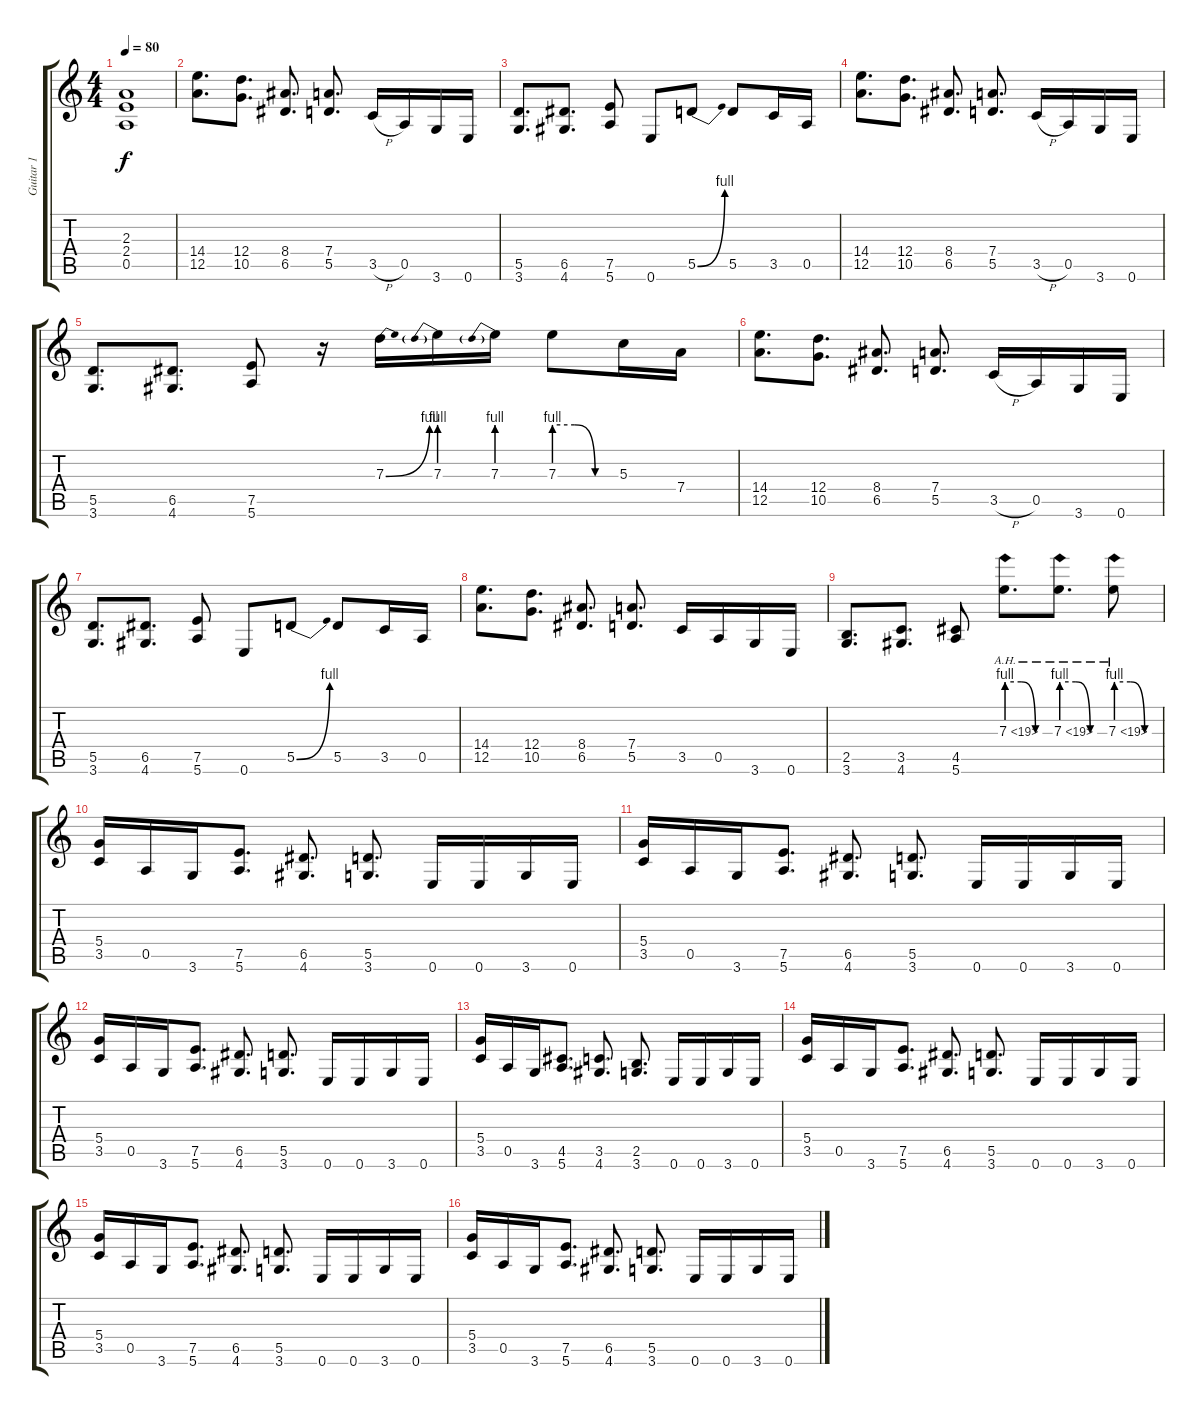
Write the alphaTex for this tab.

\track ("Guitar 1" "Guitar 1") {instrument overdrivenguitar}
\staff {score tabs}
\tuning (E4 B3 G3 D3 A2 E2) {hide}
\ts (4 4)
\tempo 80
\clef g2
\ks c
(2.3 2.4 0.5).1{dy f} |
(14.4 12.5).8{d} (12.4 10.5).8{d} (8.4 6.5).8{d} (7.4 5.5).8{d} 3.5{h}.16 0.5.16 3.6.16 0.6.16 |
(5.5 3.6).8{d} (6.5 4.6).8{d} (7.5 5.6).8 0.6.8 5.5{be (bend 0 0 60 4)}.8 5.5.8 3.5.16 0.5.16 |
(14.4 12.5).8{d} (12.4 10.5).8{d} (8.4 6.5).8{d} (7.4 5.5).8{d} 3.5{h}.16 0.5.16 3.6.16 0.6.16 |
(5.5 3.6).8{d} (6.5 4.6).8{d} (7.5 5.6).8 r.16 7.3{be (bend 0 0 60 4)}.16 7.3{be (prebend 0 4 60 4)}.16 7.3{be (prebend 0 4 60 4)}.16 7.3{be (custom 0 4 20 4 40 0 60 0)}.8 5.3.16 7.4.16 |
(14.4 12.5).8{d} (12.4 10.5).8{d} (8.4 6.5).8{d} (7.4 5.5).8{d} 3.5{h}.16 0.5.16 3.6.16 0.6.16 |
(5.5 3.6).8{d} (6.5 4.6).8{d} (7.5 5.6).8 0.6.8 5.5{be (bend 0 0 60 4)}.8 5.5.8 3.5.16 0.5.16 |
(14.4 12.5).8{d} (12.4 10.5).8{d} (8.4 6.5).8{d} (7.4 5.5).8{d} 3.5.16 0.5.16 3.6.16 0.6.16 |
(2.5 3.6).8{d} (3.5 4.6).8{d} (4.5 5.6).8 7.3{be (custom 0 4 20 4 40 0 60 0) ah 12}.8{d} 7.3{be (custom 0 4 20 4 40 0 60 0) ah 12}.8{d} 7.3{be (custom 0 4 20 4 40 0 60 0) ah 12}.8 |
(5.4 3.5).16 0.5.16 3.6.16 (7.5 5.6).8{d} (6.5 4.6).8{d} (5.5 3.6).8{d} 0.6.16 0.6.16 3.6.16 0.6.16 |
(5.4 3.5).16 0.5.16 3.6.16 (7.5 5.6).8{d} (6.5 4.6).8{d} (5.5 3.6).8{d} 0.6.16 0.6.16 3.6.16 0.6.16 |
(5.4 3.5).16 0.5.16 3.6.16 (7.5 5.6).8{d} (6.5 4.6).8{d} (5.5 3.6).8{d} 0.6.16 0.6.16 3.6.16 0.6.16 |
(5.4 3.5).16 0.5.16 3.6.16 (4.5 5.6).8{d} (3.5 4.6).8{d} (2.5 3.6).8{d} 0.6.16 0.6.16 3.6.16 0.6.16 |
(5.4 3.5).16 0.5.16 3.6.16 (7.5 5.6).8{d} (6.5 4.6).8{d} (5.5 3.6).8{d} 0.6.16 0.6.16 3.6.16 0.6.16 |
(5.4 3.5).16 0.5.16 3.6.16 (7.5 5.6).8{d} (6.5 4.6).8{d} (5.5 3.6).8{d} 0.6.16 0.6.16 3.6.16 0.6.16 |
(5.4 3.5).16 0.5.16 3.6.16 (7.5 5.6).8{d} (6.5 4.6).8{d} (5.5 3.6).8{d} 0.6.16 0.6.16 3.6.16 0.6.16
